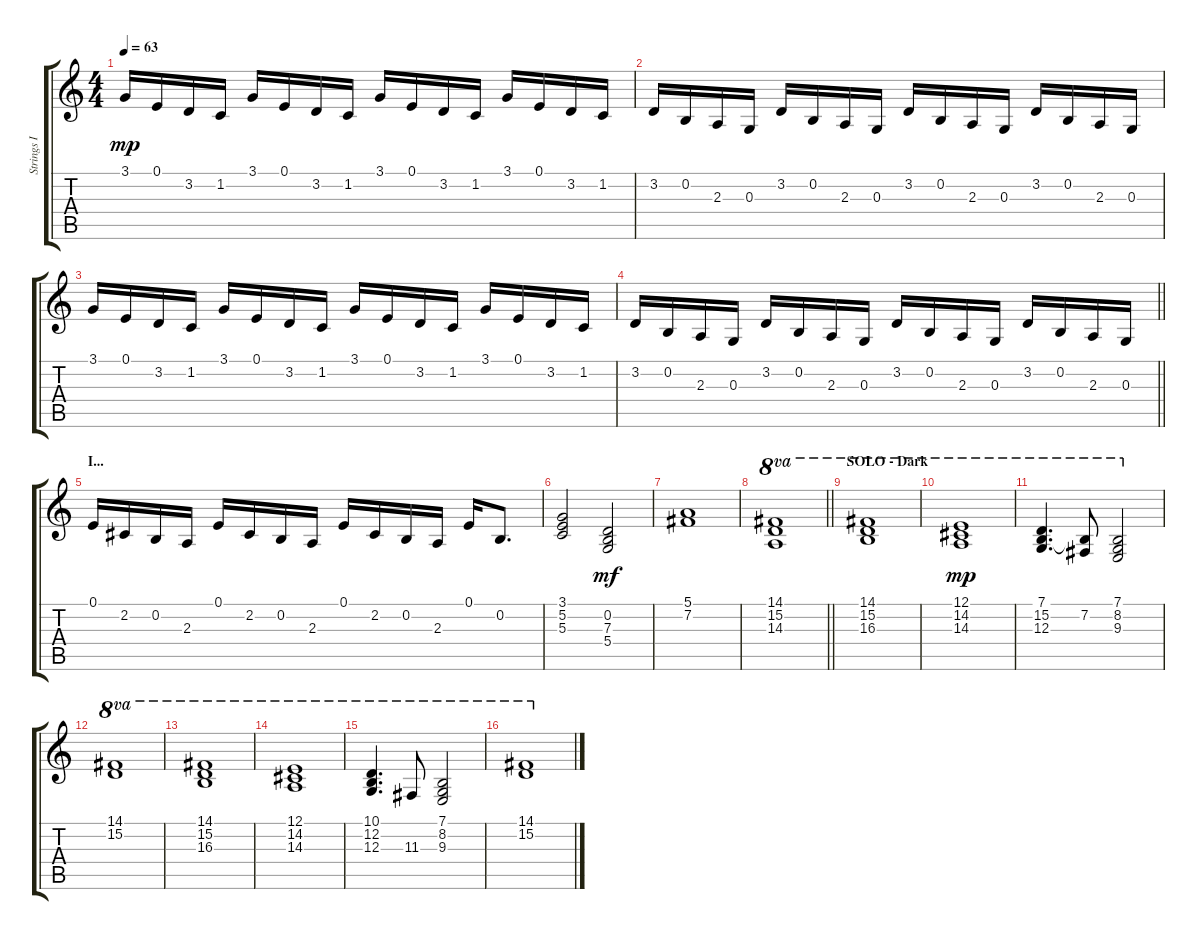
\track ("Strings I (NY Orchestra)" "Strings I ") {instrument stringensemble1}
\staff {score tabs}
\tuning (E4 B3 G3 D3 A2 E2) {hide}
\ts (4 4)
\tempo 63
\clef g2
\ks c
3.1.16{dy mp} 0.1.16 3.2.16 1.2.16 3.1.16 0.1.16 3.2.16 1.2.16 3.1.16 0.1.16 3.2.16 1.2.16 3.1.16 0.1.16 3.2.16 1.2.16 |
3.2.16 0.2.16 2.3.16 0.3.16 3.2.16 0.2.16 2.3.16 0.3.16 3.2.16 0.2.16 2.3.16 0.3.16 3.2.16 0.2.16 2.3.16 0.3.16 |
3.1.16 0.1.16 3.2.16 1.2.16 3.1.16 0.1.16 3.2.16 1.2.16 3.1.16 0.1.16 3.2.16 1.2.16 3.1.16 0.1.16 3.2.16 1.2.16 |
\barLineRight lightlight
3.2.16 0.2.16 2.3.16 0.3.16 3.2.16 0.2.16 2.3.16 0.3.16 3.2.16 0.2.16 2.3.16 0.3.16 3.2.16 0.2.16 2.3.16 0.3.16 |
\section ("" "I...")
0.1.16 2.2.16 0.2.16 2.3.16 0.1.16 2.2.16 0.2.16 2.3.16 0.1.16 2.2.16 0.2.16 2.3.16 0.1.16 0.2.8{d} |
(3.1 5.2 5.3).2 (0.2 7.3 5.4).2{dy mf} |
(5.1 7.2).1 |
\barLineRight lightlight
(14.1 15.2 14.3).1{ot 8va} |
\section ("" "SOLO - Dark")
(14.1 15.2 16.3).1{ot 8va} |
(12.1 14.2 14.3).1{ot 8va dy mp} |
(7.1 15.2 12.3).4{d ot 8va} (7.1{t} 7.2).8{ot 8va} (7.1 8.2 9.3).2{ot 8va} |
(14.1 15.2).1{ot 8va} |
(14.1 15.2 16.3).1{ot 8va} |
(12.1 14.2 14.3).1{ot 8va} |
(10.1 12.2 12.3).4{d ot 8va} 11.3.8{ot 8va} (7.1 8.2 9.3).2{ot 8va} |
(14.1 15.2).1{ot 8va}
